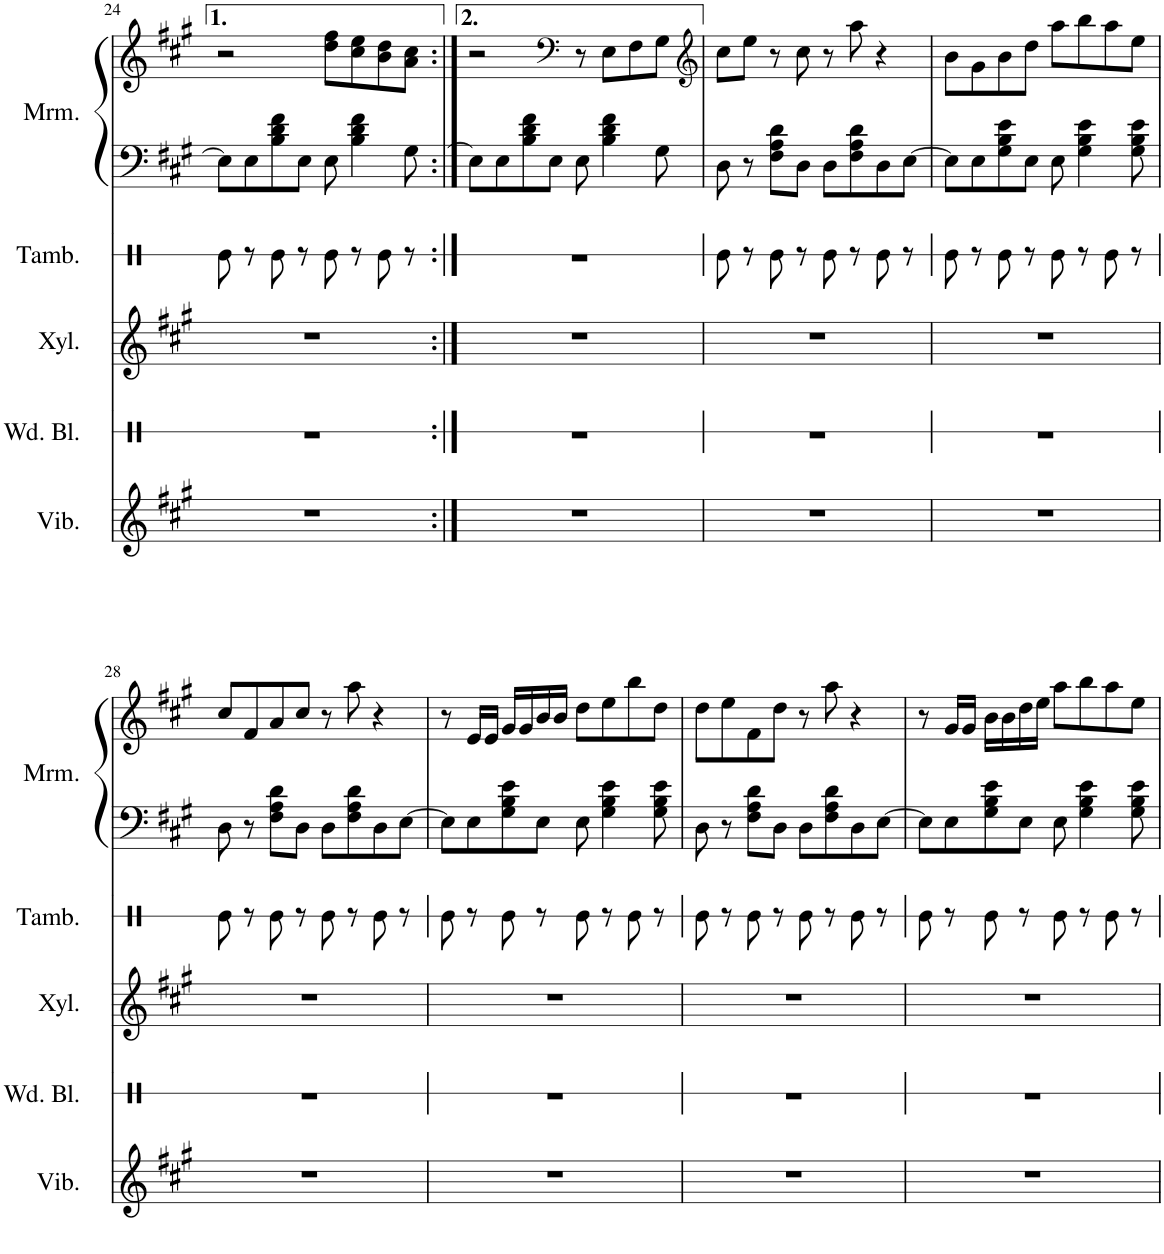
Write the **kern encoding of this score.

**kern	**kern	**kern	**kern	**kern	**kern
*part5	*part4	*part3	*part2	*part1	*part1
*staff6	*staff5	*staff4	*staff3	*staff2	*staff1
*I"Vibraphone	*I"Wood Blocks	*I"Xylophone	*I"Tambourine	*I"Marimba	*
*I'Vib.	*I'Wd. Bl.	*I'Xyl.	*I'Tamb.	*I'Mrm.	*
!!LO:PB:g=z
*clefG2	*clefX	*clefG2	*clefX	*clefF4	*clefG2
*	*	*Trd-7c-12	*	*	*
*k[f#c#g#]	*k[]	*k[f#c#g#]	*k[]	*k[f#c#g#]	*k[f#c#g#]
*M4/4	*M4/4	*M4/4	*M4/4	*M4/4	*M4/4
=24	=24	=24	=24	=24	=24
1r	1r	1r	8Re\	8E\L]	2r
.	.	.	8r	8E\	.
.	.	.	8Re\	8B\ 8d\ 8f#\	.
.	.	.	8r	8E\J	.
.	.	.	8Re\	8E\	8dd\ 8ff#\L
.	.	.	8r	4B\ 4d\ 4f#\	8cc#\ 8ee\
.	.	.	8Re\	.	8b\ 8dd\
.	.	.	8r	8G#\	8a\ 8cc#\J
=25:|!	=25:|!	=25:|!	=25:|!	=25:|!	=25:|!
1r	1r	1r	1r	[8E\L	2r
.	.	.	.	8E\]	.
.	.	.	.	8B\ 8d\ 8f#\	.
.	.	.	.	8E\J	.
*	*	*	*	*	*clefF4
.	.	.	.	8E\	8r
.	.	.	.	4B\ 4d\ 4f#\	8E\L
.	.	.	.	.	8F#\
.	.	.	.	8G#\	8G#\J
=26	=26	=26	=26	=26	=26
*	*	*	*	*	*clefG2
1r	1r	1r	8Re\	8D\	8cc#\L
.	.	.	8r	8r	8ee\J
.	.	.	8Re\	8F#\ 8A\ 8d\L	8r
.	.	.	8r	8D\J	8cc#\
.	.	.	8Re\	8D\L	8r
.	.	.	8r	8F#\ 8A\ 8d\	8aa\
.	.	.	8Re\	8D\	4r
.	.	.	8r	[8E\J	.
=27	=27	=27	=27	=27	=27
1r	1r	1r	8Re\	8E\L]	8b\L
.	.	.	8r	8E\	8g#\
.	.	.	8Re\	8G#\ 8B\ 8e\	8b\
.	.	.	8r	8E\J	8dd\J
.	.	.	8Re\	8E\	8aa\L
.	.	.	8r	4G#\ 4B\ 4e\	8bb\
.	.	.	8Re\	.	8aa\
.	.	.	8r	8G#\ 8B\ 8e\	8ee\J
!!LO:LB:g=z
=28	=28	=28	=28	=28	=28
1r	1r	1r	8Re\	8D\	8cc#/L
.	.	.	8r	8r	8f#/
.	.	.	8Re\	8F#\ 8A\ 8d\L	8a/
.	.	.	8r	8D\J	8cc#/J
.	.	.	8Re\	8D\L	8r
.	.	.	8r	8F#\ 8A\ 8d\	8aa\
.	.	.	8Re\	8D\	4r
.	.	.	8r	[8E\J	.
=29	=29	=29	=29	=29	=29
1r	1r	1r	8Re\	8E\L]	8r
.	.	.	8r	8E\	16e/LL
.	.	.	.	.	16e/JJ
.	.	.	8Re\	8G#\ 8B\ 8e\	16g#/LL
.	.	.	.	.	16g#/
.	.	.	8r	8E\J	16b/
.	.	.	.	.	16b/JJ
.	.	.	8Re\	8E\	8dd\L
.	.	.	8r	4G#\ 4B\ 4e\	8ee\
.	.	.	8Re\	.	8bb\
.	.	.	8r	8G#\ 8B\ 8e\	8dd\J
=30	=30	=30	=30	=30	=30
1r	1r	1r	8Re\	8D\	8dd\L
.	.	.	8r	8r	8ee\
.	.	.	8Re\	8F#\ 8A\ 8d\L	8f#\
.	.	.	8r	8D\J	8dd\J
.	.	.	8Re\	8D\L	8r
.	.	.	8r	8F#\ 8A\ 8d\	8aa\
.	.	.	8Re\	8D\	4r
.	.	.	8r	[8E\J	.
=31	=31	=31	=31	=31	=31
1r	1r	1r	8Re\	8E\L]	8r
.	.	.	8r	8E\	16g#/LL
.	.	.	.	.	16g#/JJ
.	.	.	8Re\	8G#\ 8B\ 8e\	16b\LL
.	.	.	.	.	16b\
.	.	.	8r	8E\J	16dd\
.	.	.	.	.	16ee\JJ
.	.	.	8Re\	8E\	8aa\L
.	.	.	8r	4G#\ 4B\ 4e\	8bb\
.	.	.	8Re\	.	8aa\
.	.	.	8r	8G#\ 8B\ 8e\	8ee\J
=	=	=	=	=	=
*-	*-	*-	*-	*-	*-
